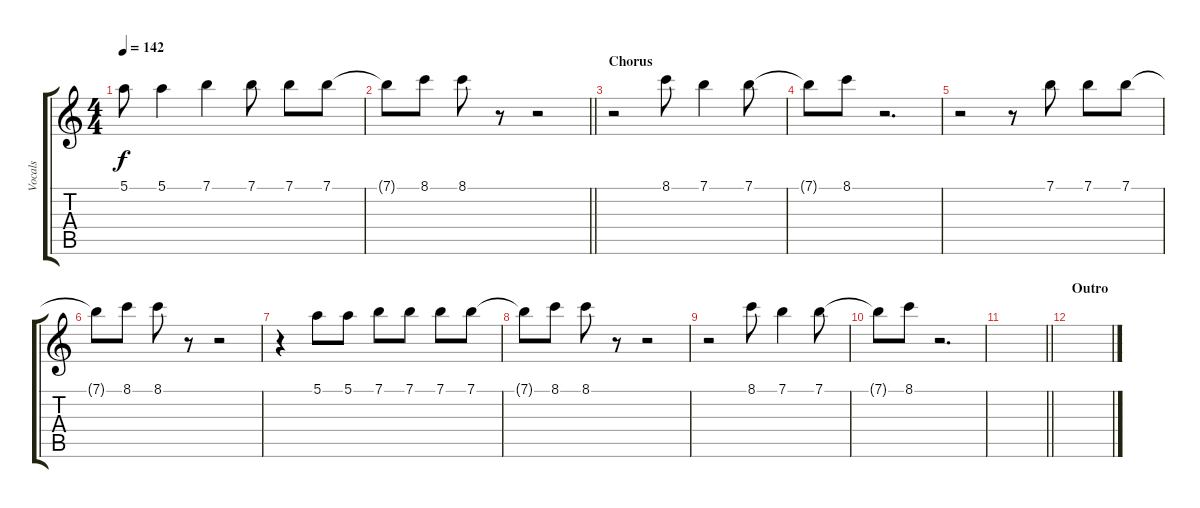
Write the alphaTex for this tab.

\track ("Vocals" "Vocals") {instrument overdrivenguitar}
\staff {score tabs}
\tuning (E4 B3 G3 D3 A2 E2) {hide}
\ts (4 4)
\tempo 142
\clef g2
\ks c
5.1.8{dy f} 5.1.4 7.1.4 7.1.8 7.1.8 7.1.8 |
\barLineRight lightlight
7.1{t}.8 8.1.8 8.1.8 r.8 r.2 |
\section ("" "Chorus")
r.2 8.1.8 7.1.4 7.1.8 |
7.1{t}.8 8.1.8 r.2{d} |
r.2 r.8 7.1.8 7.1.8 7.1.8 |
7.1{t}.8 8.1.8 8.1.8 r.8 r.2 |
r.4 5.1.8 5.1.8 7.1.8 7.1.8 7.1.8 7.1.8 |
7.1{t}.8 8.1.8 8.1.8 r.8 r.2 |
r.2 8.1.8 7.1.4 7.1.8 |
7.1{t}.8 8.1.8 r.2{d} |
\barLineRight lightlight
|
\section ("" "Outro")
